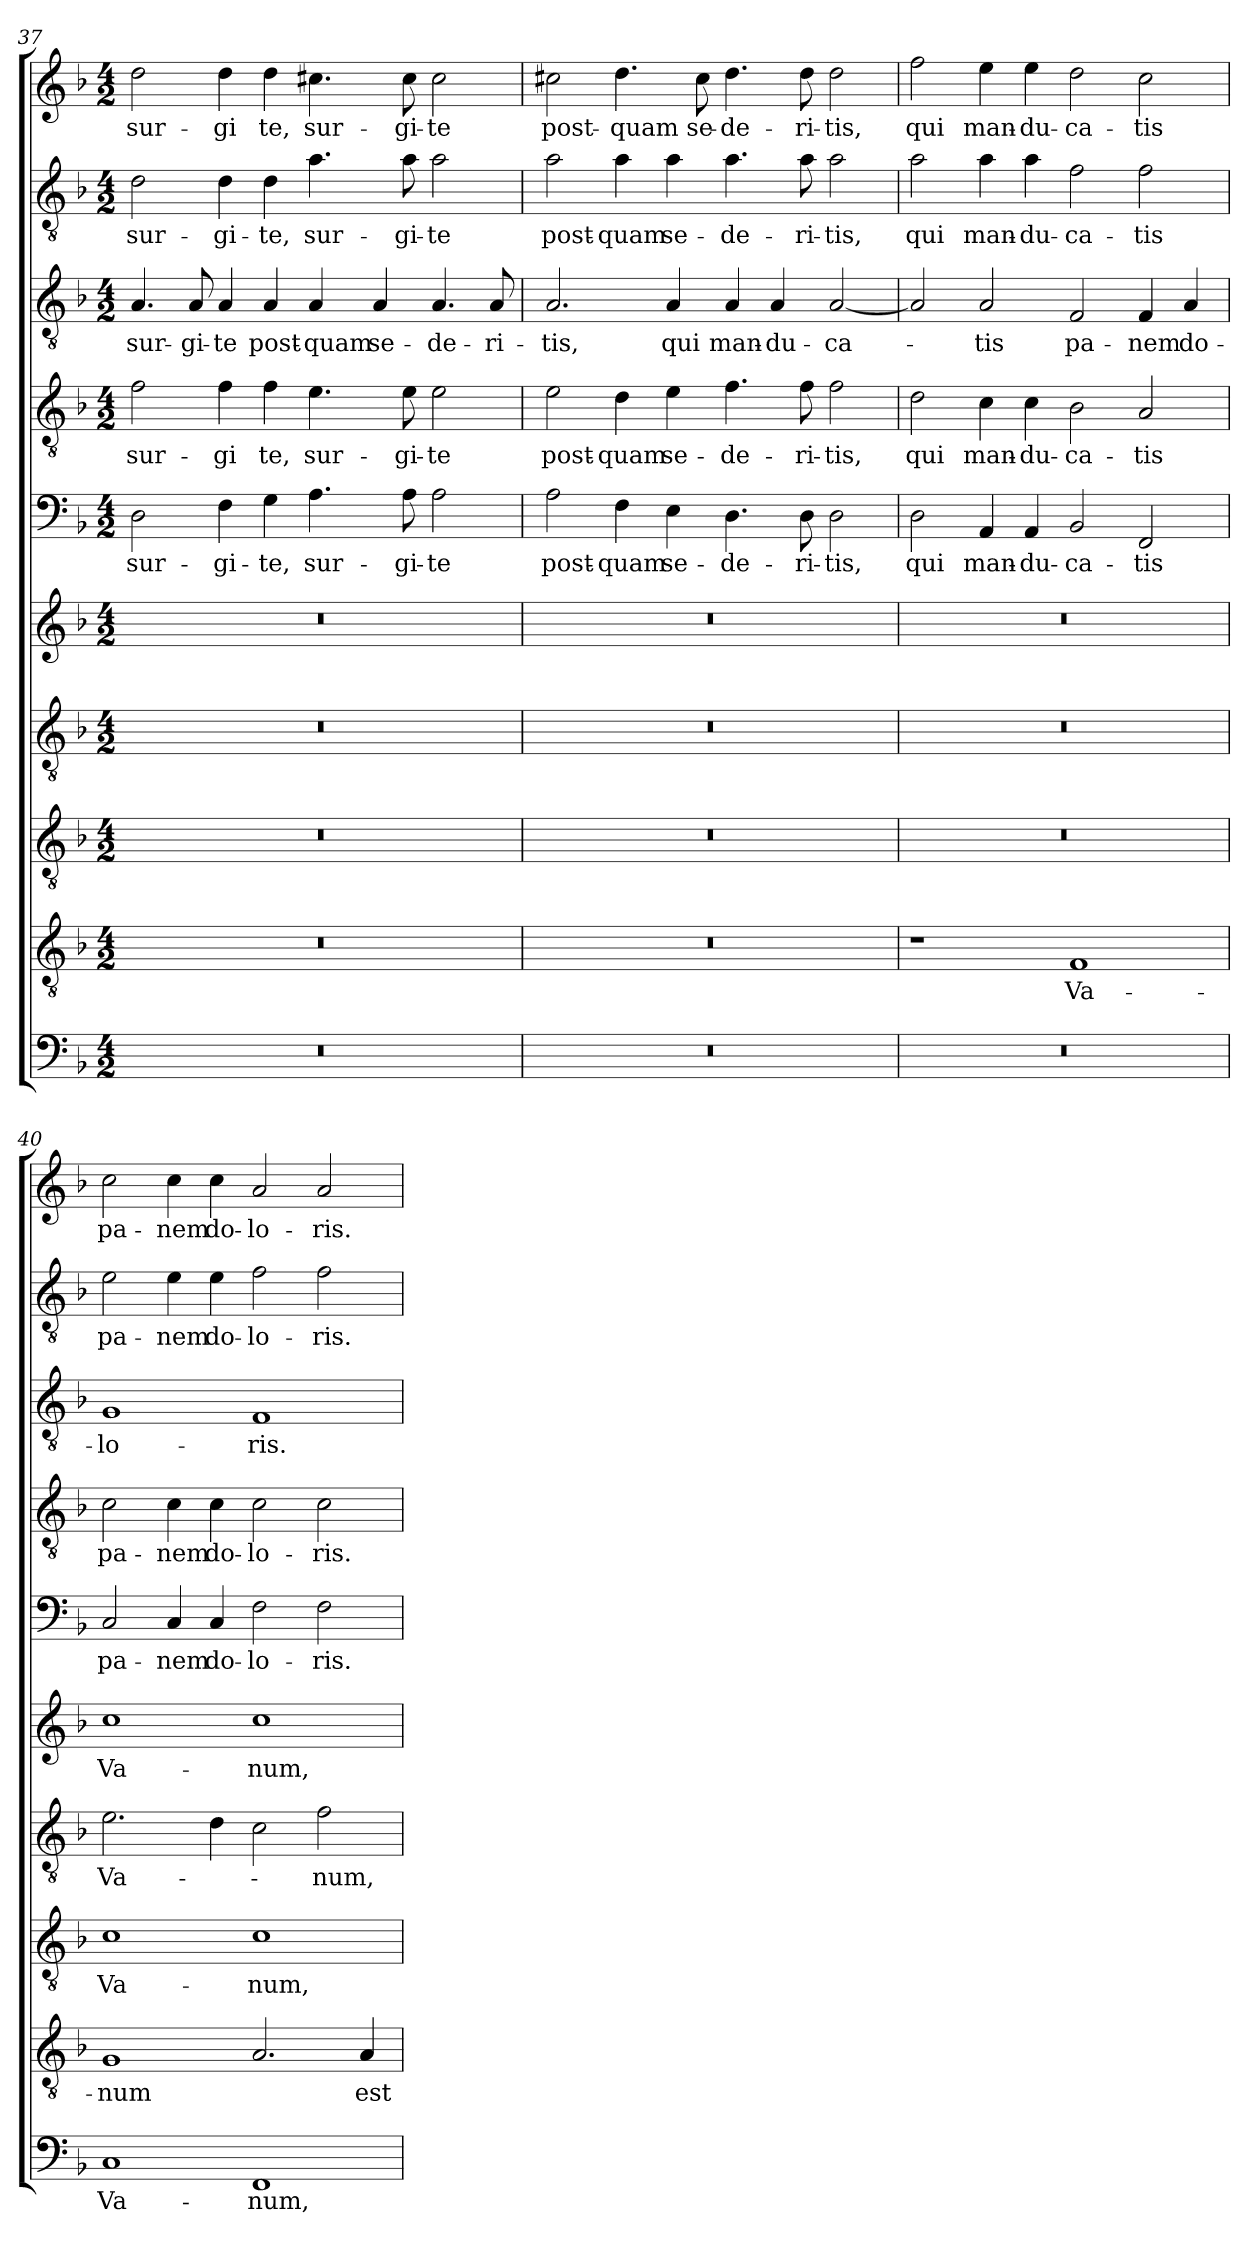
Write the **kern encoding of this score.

**kern	**text	**kern	**text	**kern	**text	**kern	**text	**kern	**text	**kern	**text	**kern	**text	**kern	**text	**kern	**text	**kern	**text
*part10	*part10	*part9	*part9	*part8	*part8	*part7	*part7	*part6	*part6	*part5	*part5	*part4	*part4	*part3	*part3	*part2	*part2	*part1	*part1
*staff10	*staff10	*staff9	*staff9	*staff8	*staff8	*staff7	*staff7	*staff6	*staff6	*staff5	*staff5	*staff4	*staff4	*staff3	*staff3	*staff2	*staff2	*staff1	*staff1
*clefF4	*	*clefGv2	*	*clefGv2	*	*clefGv2	*	*clefG2	*	*clefF4	*	*clefGv2	*	*clefGv2	*	*clefGv2	*	*clefG2	*
*k[b-]	*	*k[b-]	*	*k[b-]	*	*k[b-]	*	*k[b-]	*	*k[b-]	*	*k[b-]	*	*k[b-]	*	*k[b-]	*	*k[b-]	*
*F:	*	*F:	*	*F:	*	*F:	*	*F:	*	*F:	*	*F:	*	*F:	*	*F:	*	*F:	*
*M4/2	*	*M4/2	*	*M4/2	*	*M4/2	*	*M4/2	*	*M4/2	*	*M4/2	*	*M4/2	*	*M4/2	*	*M4/2	*
=37	=37	=37	=37	=37	=37	=37	=37	=37	=37	=37	=37	=37	=37	=37	=37	=37	=37	=37	=37
!	!	!	!	!	!	!	!	!	!	!	!LO:LY:b	!	!LO:LY:b	!	!LO:LY:b	!	!LO:LY:b	!	!LO:LY:b
0r	.	0r	.	0r	.	0r	.	0r	.	2D\	sur-	2f\	sur-	4.A/	sur-	2d\	sur-	2dd\	sur-
!	!	!	!	!	!	!	!	!	!	!	!	!	!	!	!LO:LY:b	!	!	!	!
.	.	.	.	.	.	.	.	.	.	.	.	.	.	8A/	-gi-	.	.	.	.
!	!	!	!	!	!	!	!	!	!	!	!LO:LY:b	!	!LO:LY:b	!	!LO:LY:b	!	!LO:LY:b	!	!LO:LY:b
.	.	.	.	.	.	.	.	.	.	4F\	-gi-	4f\	-gi	4A/	-te	4d\	-gi-	4dd\	-gi
!	!	!	!	!	!	!	!	!	!	!	!LO:LY:b	!	!LO:LY:b	!	!LO:LY:b	!	!LO:LY:b	!	!LO:LY:b
.	.	.	.	.	.	.	.	.	.	4G\	-te,	4f\	te,	4A/	post-	4d\	-te,	4dd\	te,
!	!	!	!	!	!	!	!	!	!	!	!LO:LY:b	!	!LO:LY:b	!	!LO:LY:b	!	!LO:LY:b	!	!LO:LY:b
.	.	.	.	.	.	.	.	.	.	4.A\	sur-	4.e\	sur-	4A/	-quam	4.a\	sur-	4.cc#X\	sur-
!	!	!	!	!	!	!	!	!	!	!	!	!	!	!	!LO:LY:b	!	!	!	!
.	.	.	.	.	.	.	.	.	.	.	.	.	.	4A/	se-	.	.	.	.
!	!	!	!	!	!	!	!	!	!	!	!LO:LY:b	!	!LO:LY:b	!	!	!	!LO:LY:b	!	!LO:LY:b
.	.	.	.	.	.	.	.	.	.	8A\	-gi-	8e\	-gi-	.	.	8a\	-gi-	8cc#\	-gi-
!	!	!	!	!	!	!	!	!	!	!	!LO:LY:b	!	!LO:LY:b	!	!LO:LY:b	!	!LO:LY:b	!	!LO:LY:b
.	.	.	.	.	.	.	.	.	.	2A\	-te	2e\	-te	4.A/	-de-	2a\	-te	2cc#\	-te
!	!	!	!	!	!	!	!	!	!	!	!	!	!	!	!LO:LY:b	!	!	!	!
.	.	.	.	.	.	.	.	.	.	.	.	.	.	8A/	-ri-	.	.	.	.
!!LO:LB:g=z
=38	=38	=38	=38	=38	=38	=38	=38	=38	=38	=38	=38	=38	=38	=38	=38	=38	=38	=38	=38
!	!	!	!	!	!	!	!	!	!	!	!LO:LY:b	!	!LO:LY:b	!	!LO:LY:b	!	!LO:LY:b	!	!LO:LY:b
0r	.	0r	.	0r	.	0r	.	0r	.	2A\	post-	2e\	post-	2.A/	-tis,	2a\	post-	2cc#X\	post-
!	!	!	!	!	!	!	!	!	!	!	!LO:LY:b	!	!LO:LY:b	!	!	!	!LO:LY:b	!	!LO:LY:b
.	.	.	.	.	.	.	.	.	.	4F\	-quam	4d\	-quam	.	.	4a\	-quam	4.dd\	-quam
!	!	!	!	!	!	!	!	!	!	!	!LO:LY:b	!	!LO:LY:b	!	!LO:LY:b	!	!LO:LY:b	!	!
.	.	.	.	.	.	.	.	.	.	4E\	se-	4e\	se-	4A/	qui	4a\	se-	.	.
!	!	!	!	!	!	!	!	!	!	!	!	!	!	!	!	!	!	!	!LO:LY:b
.	.	.	.	.	.	.	.	.	.	.	.	.	.	.	.	.	.	8cc#\	se-
!	!	!	!	!	!	!	!	!	!	!	!LO:LY:b	!	!LO:LY:b	!	!LO:LY:b	!	!LO:LY:b	!	!LO:LY:b
.	.	.	.	.	.	.	.	.	.	4.D\	-de-	4.f\	-de-	4A/	man-	4.a\	-de-	4.dd\	-de-
!	!	!	!	!	!	!	!	!	!	!	!	!	!	!	!LO:LY:b	!	!	!	!
.	.	.	.	.	.	.	.	.	.	.	.	.	.	4A/	-du-	.	.	.	.
!	!	!	!	!	!	!	!	!	!	!	!LO:LY:b	!	!LO:LY:b	!	!	!	!LO:LY:b	!	!LO:LY:b
.	.	.	.	.	.	.	.	.	.	8D\	-ri-	8f\	-ri-	.	.	8a\	-ri-	8dd\	-ri-
!	!	!	!	!	!	!	!	!	!	!	!LO:LY:b	!	!LO:LY:b	!	!LO:LY:b	!	!LO:LY:b	!	!LO:LY:b
.	.	.	.	.	.	.	.	.	.	2D\	-tis,	2f\	-tis,	[2A/	-ca-	2a\	-tis,	2dd\	-tis,
=39	=39	=39	=39	=39	=39	=39	=39	=39	=39	=39	=39	=39	=39	=39	=39	=39	=39	=39	=39
!	!	!	!	!	!	!	!	!	!	!	!LO:LY:b	!	!LO:LY:b	!	!	!	!LO:LY:b	!	!LO:LY:b
0r	.	1r	.	0r	.	0r	.	0r	.	2D\	qui	2d\	qui	2A/]	.	2a\	qui	2ff\	qui
!	!	!	!	!	!	!	!	!	!	!	!LO:LY:b	!	!LO:LY:b	!	!LO:LY:b	!	!LO:LY:b	!	!LO:LY:b
.	.	.	.	.	.	.	.	.	.	4AA/	man-	4c\	man-	2A/	-tis	4a\	man-	4ee\	man-
!	!	!	!	!	!	!	!	!	!	!	!LO:LY:b	!	!LO:LY:b	!	!	!	!LO:LY:b	!	!LO:LY:b
.	.	.	.	.	.	.	.	.	.	4AA/	-du-	4c\	-du-	.	.	4a\	-du-	4ee\	-du-
!	!	!	!LO:LY:b	!	!	!	!	!	!	!	!LO:LY:b	!	!LO:LY:b	!	!LO:LY:b	!	!LO:LY:b	!	!LO:LY:b
.	.	1F	Va-	.	.	.	.	.	.	2BB-/	-ca-	2B-\	-ca-	2F/	pa-	2f\	-ca-	2dd\	-ca-
!	!	!	!	!	!	!	!	!	!	!	!LO:LY:b	!	!LO:LY:b	!	!LO:LY:b	!	!LO:LY:b	!	!LO:LY:b
.	.	.	.	.	.	.	.	.	.	2FF/	-tis	2A/	-tis	4F/	-nem	2f\	-tis	2cc\	-tis
!	!	!	!	!	!	!	!	!	!	!	!	!	!	!	!LO:LY:b	!	!	!	!
.	.	.	.	.	.	.	.	.	.	.	.	.	.	4A/	do-	.	.	.	.
=40	=40	=40	=40	=40	=40	=40	=40	=40	=40	=40	=40	=40	=40	=40	=40	=40	=40	=40	=40
!	!LO:LY:b	!	!LO:LY:b	!	!LO:LY:b	!	!LO:LY:b	!	!LO:LY:b	!	!LO:LY:b	!	!LO:LY:b	!	!LO:LY:b	!	!LO:LY:b	!	!LO:LY:b
1C	Va-	1G	-num	1c	Va-	2.e\	Va-	1cc	Va-	2C/	pa-	2c\	pa-	1G	-lo-	2e\	pa-	2cc\	pa-
!	!	!	!	!	!	!	!	!	!	!	!LO:LY:b	!	!LO:LY:b	!	!	!	!LO:LY:b	!	!LO:LY:b
.	.	.	.	.	.	.	.	.	.	4C/	-nem	4c\	-nem	.	.	4e\	-nem	4cc\	-nem
!	!	!	!	!	!	!	!	!	!	!	!LO:LY:b	!	!LO:LY:b	!	!	!	!LO:LY:b	!	!LO:LY:b
.	.	.	.	.	.	4d\	.	.	.	4C/	do-	4c\	do-	.	.	4e\	do-	4cc\	do-
!	!LO:LY:b	!	!	!	!LO:LY:b	!	!	!	!LO:LY:b	!	!LO:LY:b	!	!LO:LY:b	!	!LO:LY:b	!	!LO:LY:b	!	!LO:LY:b
1FF	-num,	2.A/	.	1c	-num,	2c\	.	1cc	-num,	2F\	-lo-	2c\	-lo-	1F	-ris.	2f\	-lo-	2a/	-lo-
!	!	!	!	!	!	!	!LO:LY:b	!	!	!	!LO:LY:b	!	!LO:LY:b	!	!	!	!LO:LY:b	!	!LO:LY:b
.	.	.	.	.	.	2f\	-num,	.	.	2F\	-ris.	2c\	-ris.	.	.	2f\	-ris.	2a/	-ris.
!	!	!	!LO:LY:b	!	!	!	!	!	!	!	!	!	!	!	!	!	!	!	!
.	.	4A/	est	.	.	.	.	.	.	.	.	.	.	.	.	.	.	.	.
=	=	=	=	=	=	=	=	=	=	=	=	=	=	=	=	=	=	=	=
*-	*-	*-	*-	*-	*-	*-	*-	*-	*-	*-	*-	*-	*-	*-	*-	*-	*-	*-	*-
